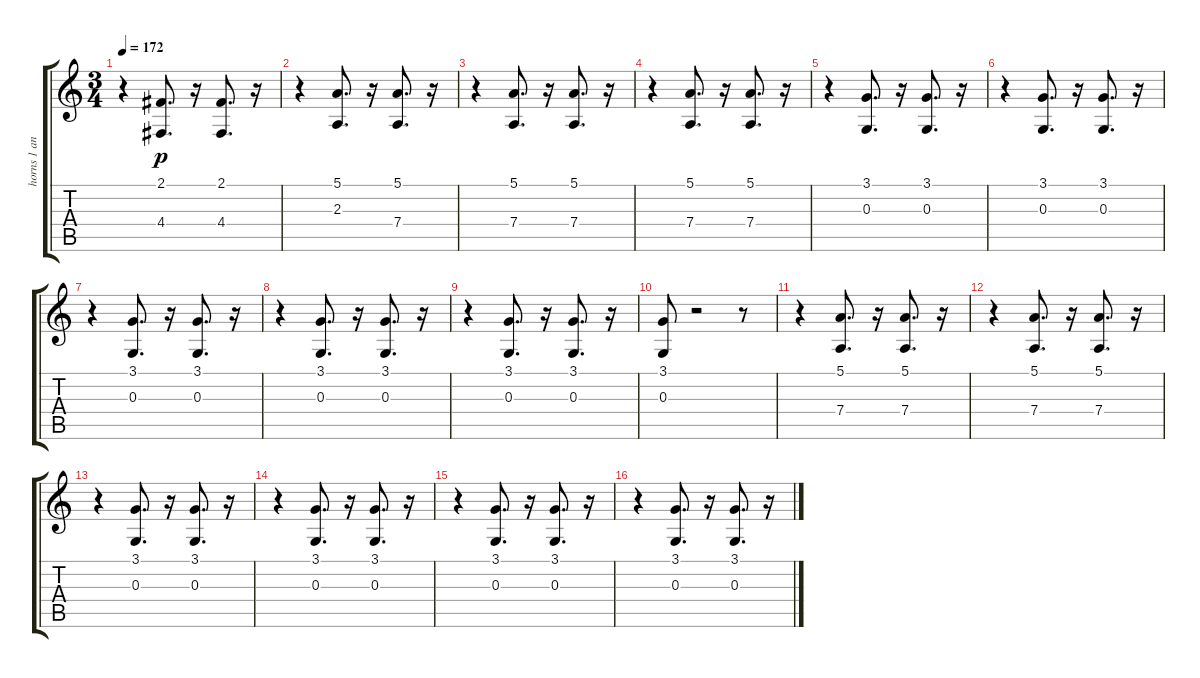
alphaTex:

\track ("horns 1 and 2" "horns 1 an") {instrument frenchhorn}
\staff {score tabs}
\tuning (E4 B3 G3 D3 A2 E2) {hide}
\ts (3 4)
\tempo 172
\clef g2
\ks c
r.4{dy p} (2.1 4.4).8{d} r.16 (2.1 4.4).8{d} r.16 |
r.4 (5.1 2.3).8{d} r.16 (5.1 7.4).8{d} r.16 |
r.4 (5.1 7.4).8{d} r.16 (5.1 7.4).8{d} r.16 |
r.4 (5.1 7.4).8{d} r.16 (5.1 7.4).8{d} r.16 |
r.4 (3.1 0.3).8{d} r.16 (3.1 0.3).8{d} r.16 |
r.4 (3.1 0.3).8{d} r.16 (3.1 0.3).8{d} r.16 |
r.4 (3.1 0.3).8{d} r.16 (3.1 0.3).8{d} r.16 |
r.4 (3.1 0.3).8{d} r.16 (3.1 0.3).8{d} r.16 |
r.4 (3.1 0.3).8{d} r.16 (3.1 0.3).8{d} r.16 |
(3.1 0.3).8 r.2 r.8 |
r.4 (5.1 7.4).8{d} r.16 (5.1 7.4).8{d} r.16 |
r.4 (5.1 7.4).8{d} r.16 (5.1 7.4).8{d} r.16 |
r.4 (3.1 0.3).8{d} r.16 (3.1 0.3).8{d} r.16 |
r.4 (3.1 0.3).8{d} r.16 (3.1 0.3).8{d} r.16 |
r.4 (3.1 0.3).8{d} r.16 (3.1 0.3).8{d} r.16 |
r.4 (3.1 0.3).8{d} r.16 (3.1 0.3).8{d} r.16
